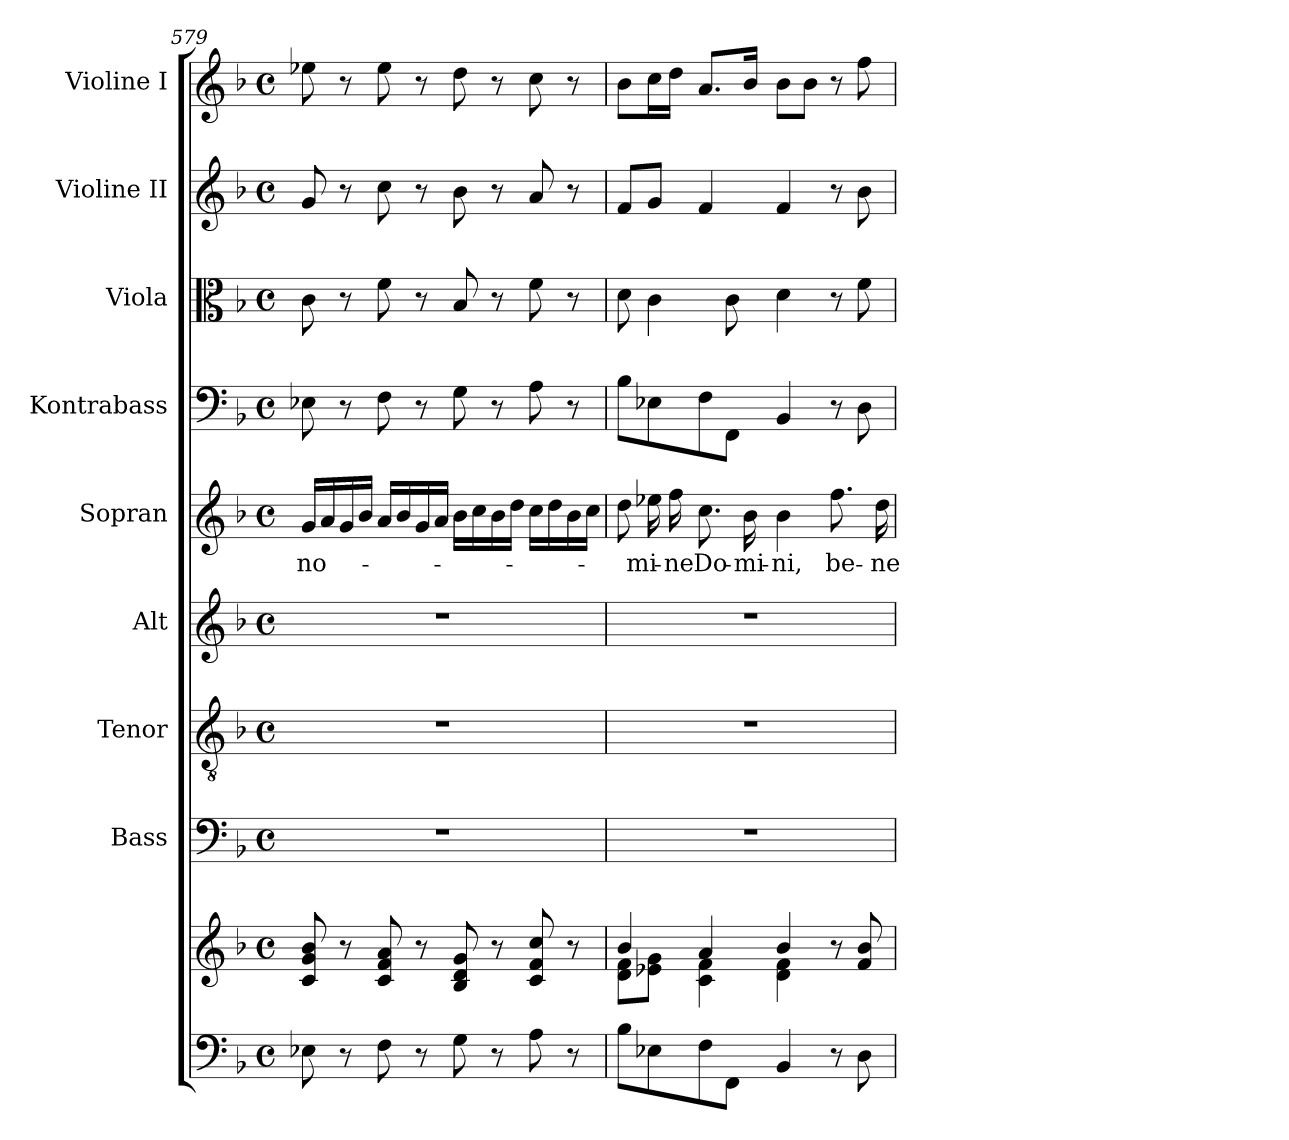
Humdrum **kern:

**kern	**kern	**kern	**kern	**kern	**kern	**text	**kern	**kern	**kern	**kern
*part9	*part9	*part8	*part7	*part6	*part5	*part5	*part4	*part3	*part2	*part1
*staff10	*staff9	*staff8	*staff7	*staff6	*staff5	*staff5	*staff4	*staff3	*staff2	*staff1
*	*	*I"Bass	*I"Tenor	*I"Alt	*I"Sopran	*	*I"Kontrabass	*I"Viola	*I"Violine II	*I"Violine I
*	*	*I'B.	*I'T.	*I'A.	*I'S.	*	*I'Kb.	*I'Vla.	*I'Vl. II	*I'Vl. I
!!LO:PB:g=z
*clefF4	*clefG2	*clefF4	*clefGv2	*clefG2	*clefG2	*	*clefF4	*clefC3	*clefG2	*clefG2
*	*	*	*	*	*	*	*ITrd7c12	*	*	*
*k[b-]	*k[b-]	*k[b-]	*k[b-]	*k[b-]	*k[b-]	*	*k[b-]	*k[b-]	*k[b-]	*k[b-]
*F:	*F:	*F:	*F:	*F:	*F:	*	*F:	*F:	*F:	*F:
*M4/4	*M4/4	*M4/4	*M4/4	*M4/4	*M4/4	*	*M4/4	*M4/4	*M4/4	*M4/4
*met(c)	*met(c)	*met(c)	*met(c)	*met(c)	*met(c)	*	*met(c)	*met(c)	*met(c)	*met(c)
=579	=579	=579	=579	=579	=579	=579	=579	=579	=579	=579
!	!	!	!	!	!	!LO:LY:b	!	!	!	!
8E-X\	8c/ 8g/ 8b-/	1r	1r	1r	16g/LL	no-	8EE-X\	8c\	8g/	8ee-X\
.	.	.	.	.	16a/	.	.	.	.	.
8r	8r	.	.	.	16g/	.	8r	8r	8r	8r
.	.	.	.	.	16b-/JJ	.	.	.	.	.
8F\	8c/ 8f/ 8a/	.	.	.	16a/LL	.	8FF\	8f\	8cc\	8ee-\
.	.	.	.	.	16b-/	.	.	.	.	.
8r	8r	.	.	.	16g/	.	8r	8r	8r	8r
.	.	.	.	.	16a/JJ	.	.	.	.	.
8G\	8B-/ 8d/ 8g/	.	.	.	16b-\LL	.	8GG\	8B-/	8b-\	8dd\
.	.	.	.	.	16cc\	.	.	.	.	.
8r	8r	.	.	.	16b-\	.	8r	8r	8r	8r
.	.	.	.	.	16dd\JJ	.	.	.	.	.
8A\	8c/ 8f/ 8cc/	.	.	.	16cc\LL	.	8AA\	8f\	8a/	8cc\
.	.	.	.	.	16dd\	.	.	.	.	.
8r	8r	.	.	.	16b-\	.	8r	8r	8r	8r
.	.	.	.	.	16cc\JJ	.	.	.	.	.
=580	=580	=580	=580	=580	=580	=580	=580	=580	=580	=580
*	*^	*	*	*	*	*	*	*	*	*
8B-\L	4b-/	8d\ 8f\L	1r	1r	1r	8dd\	.	8BB-\L	8d\	8f/L	8b-\L
!	!	!	!	!	!	!	!LO:LY:b	!	!	!	!
8E-X\	.	8e-X\ 8g\J	.	.	.	16ee-X\	-mi-	8EE-X\	4c\	8g/J	16cc\L
!	!	!	!	!	!	!	!LO:LY:b	!	!	!	!
.	.	.	.	.	.	16ff\	-ne	.	.	.	16dd\JJ
!	!	!	!	!	!	!	!LO:LY:b	!	!	!	!
8F\	4a/	4c\ 4f\	.	.	.	8.cc\	Do-	8FF\	.	4f/	8.a/L
8FF\J	.	.	.	.	.	.	.	8FFF\J	8c\	.	.
!	!	!	!	!	!	!	!LO:LY:b	!	!	!	!
.	.	.	.	.	.	16b-\	-mi-	.	.	.	16b-/Jk
!	!	!	!	!	!	!	!LO:LY:b	!	!	!	!
4BB-/	4b-/	4d\ 4f\	.	.	.	4b-\	-ni,	4BBB-/	4d\	4f/	8b-\L
.	.	.	.	.	.	.	.	.	.	.	8b-\J
!	!	!	!	!	!	!	!LO:LY:b	!	!	!	!
8r	8r	4ryy	.	.	.	8.ff\	be-	8r	8r	8r	8r
8D\	8f/ 8b-/	.	.	.	.	.	.	8DD\	8f\	8b-\	8ff\
!	!	!	!	!	!	!	!LO:LY:b	!	!	!	!
.	.	.	.	.	.	16dd\	-ne-	.	.	.	.
*	*v	*v	*	*	*	*	*	*	*	*	*
=	=	=	=	=	=	=	=	=	=	=
*-	*-	*-	*-	*-	*-	*-	*-	*-	*-	*-
